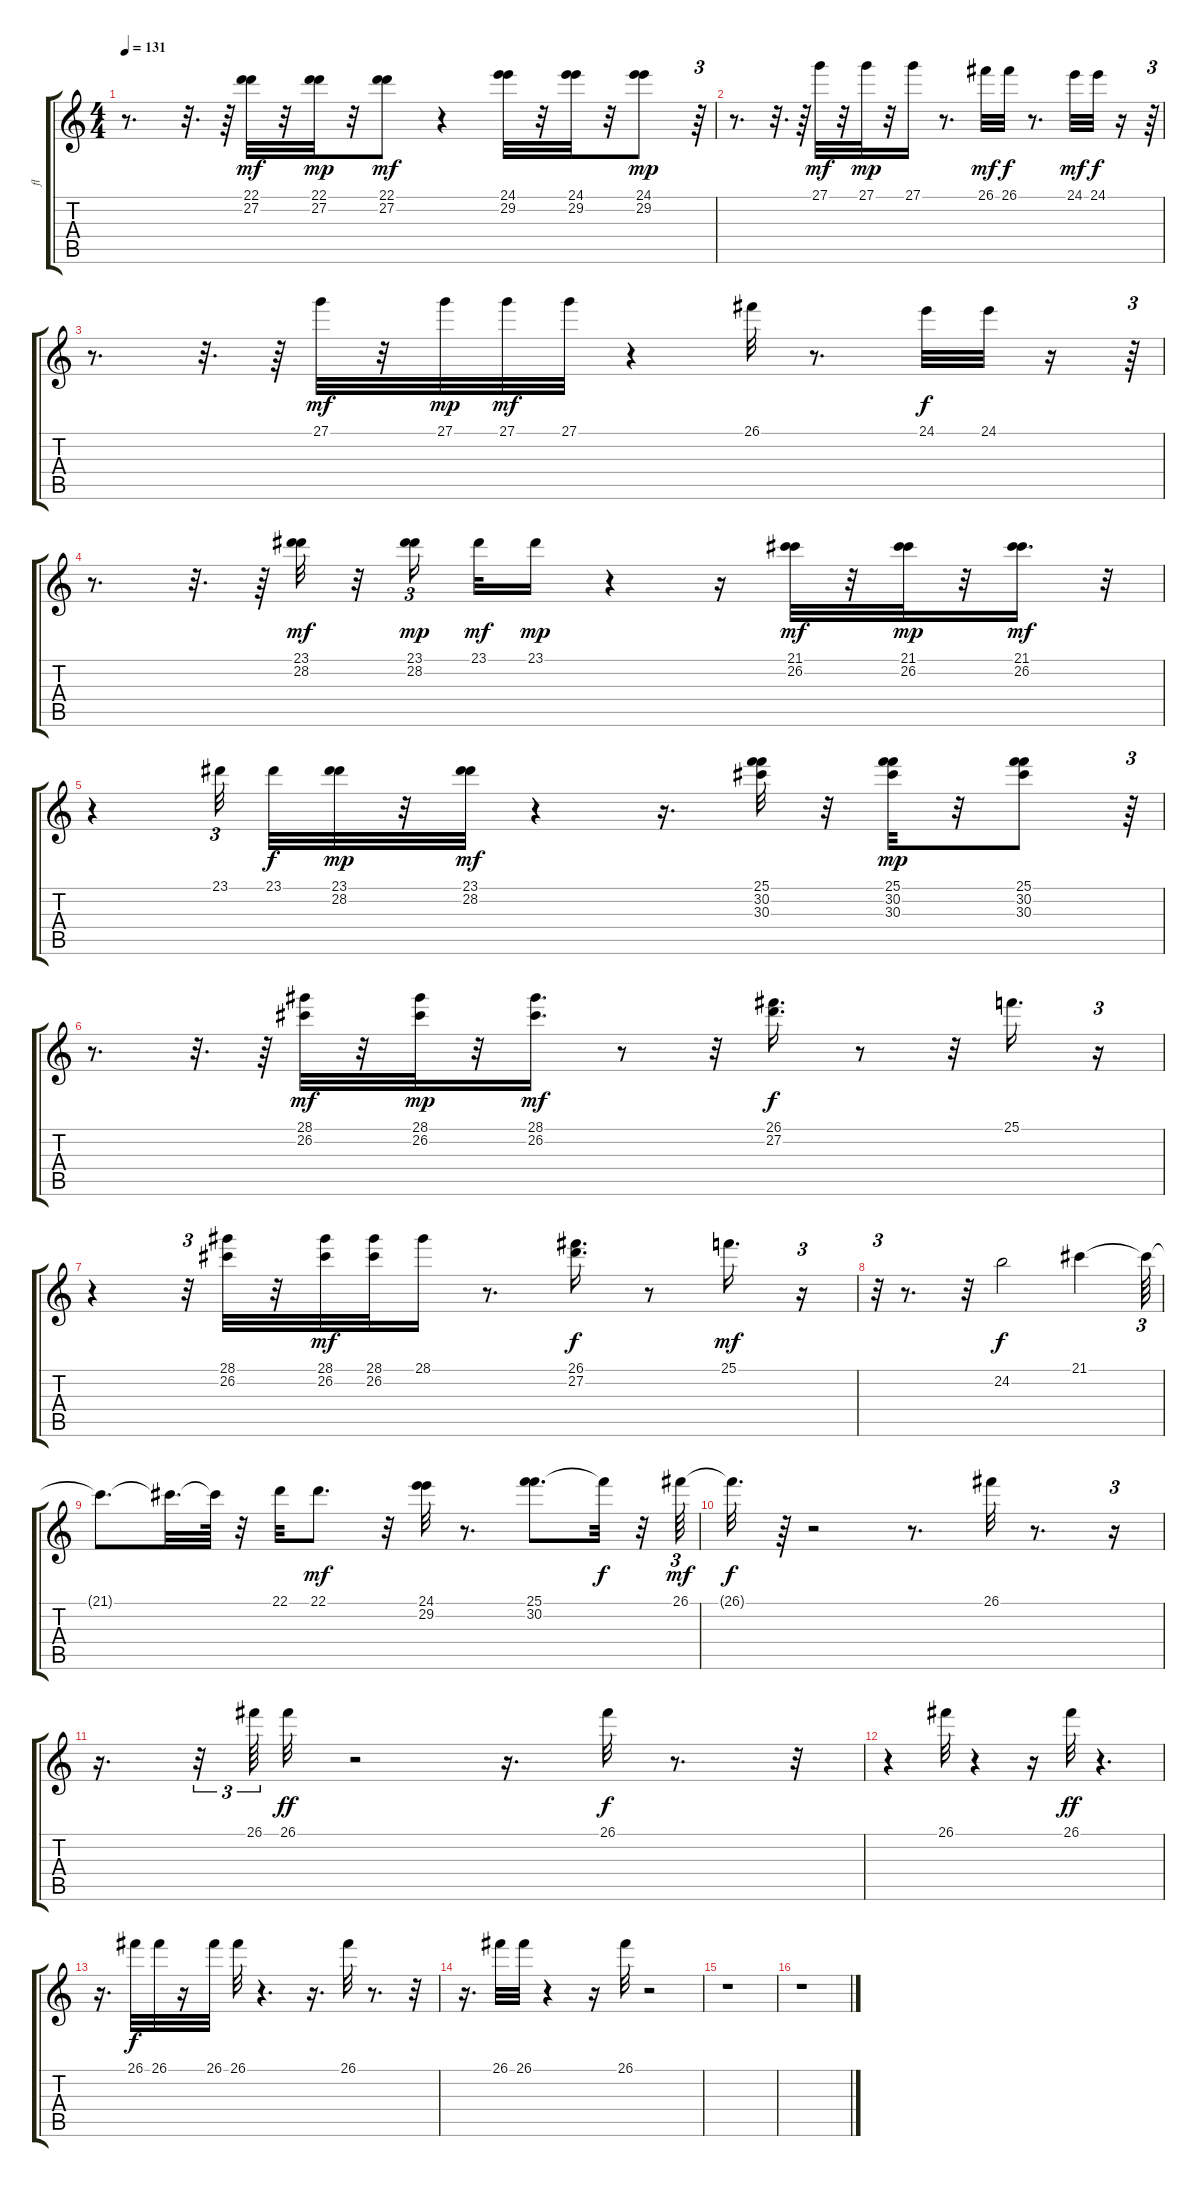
\track ("fl" "fl") {instrument flute}
\staff {score tabs}
\tuning (E4 B3 G3 D3 A2 E2) {hide}
\ts (4 4)
\tempo 131
\clef g2
\ks c
r.8{d dy mf} r.32{d} r.64 (22.1 27.2).32 r.32 (22.1 27.2).32{dy mp} r.32 (22.1 27.2).8{dy mf} r.4 (24.1 29.2).32 r.32 (24.1 29.2).32 r.32 (24.1 29.2).8{dy mp} r.64{tu (3 2)} |
r.8{d} r.32{d} r.64 27.1.32{dy mf} r.32 27.1.32{dy mp} r.32 27.1.16 r.8{d} 26.1.32{dy mf} 26.1.32{dy f} r.8{d} 24.1.32{dy mf} 24.1.32{dy f} r.16 r.64{tu (3 2)} |
r.8{d} r.32{d} r.64 27.1.32{dy mf} r.32 27.1.32{dy mp} 27.1.32{dy mf} 27.1.32 r.4 26.1.32 r.8{d} 24.1.32{dy f} 24.1.32 r.16 r.64{tu (3 2)} |
r.8{d} r.32{d} r.64 (23.1 28.2).32{dy mf} r.32 (23.1 28.2).16{tu (3 2) dy mp beam splitsecondary} 23.1.32{dy mf} 23.1.16{dy mp} r.4 r.16 (21.1 26.2).32{dy mf} r.32 (21.1 26.2).32{dy mp} r.32 (21.1 26.2).16{d dy mf} r.32 |
r.4 23.1.32{tu (3 2) beam splitsecondary} 23.1.32{dy f} (23.1 28.2).32{dy mp} r.32 (23.1 28.2).32{dy mf} r.4 r.16{d} (25.1 30.2 30.3).32 r.32 (25.1 30.2 30.3).32{dy mp} r.32 (25.1 30.2 30.3).8 r.64{tu (3 2)} |
r.8{d} r.32{d} r.64 (28.1 26.2).32{dy mf} r.32 (28.1 26.2).32{dy mp} r.32 (28.1 26.2).16{d dy mf} r.8 r.32 (26.1 27.2).16{d dy f} r.8 r.32 25.1.16{d} r.16{tu (3 2)} |
r.4 r.32{tu (3 2)} (28.1 26.2).32 r.32 (28.1 26.2).32{dy mf} (28.1 26.2).32 28.1.16 r.8{d} (26.1 27.2).16{d dy f} r.8 25.1.16{d dy mf} r.16{tu (3 2)} |
r.32{tu (3 2)} r.8{d} r.32 24.2.2{dy f} 21.1.4 21.1{t}.64{tu (3 2)} |
21.1{t}.8{d} 21.1{t}.32{d} 21.1{t}.64 r.32 22.1.32 22.1.8{d dy mf} r.32 (24.1 29.2).32 r.8{d} (25.1 30.2).8{d} 30.2{t}.32{dy f} r.32 26.1.64{tu (3 2) dy mf} |
26.1{t}.32{d dy f} r.64 r.2 r.8{d} 26.1.32 r.8{d} r.16{tu (3 2)} |
r.16{d} r.32{tu (3 2)} 26.1.64{tu (3 2)} 26.1.32{dy ff} r.2 r.16{d} 26.1.32{dy f} r.8{d} r.32 |
r.4 26.1.32 r.4 r.16 26.1.32{dy ff} r.4{d} |
r.16{d} 26.1.32{dy f} 26.1.32 r.16 26.1.32 26.1.32 r.4{d} r.16{d} 26.1.32 r.8{d} r.32 |
r.16{d} 26.1.32 26.1.32 r.4 r.16 26.1.32 r.2 |
r.1 |
r.1
